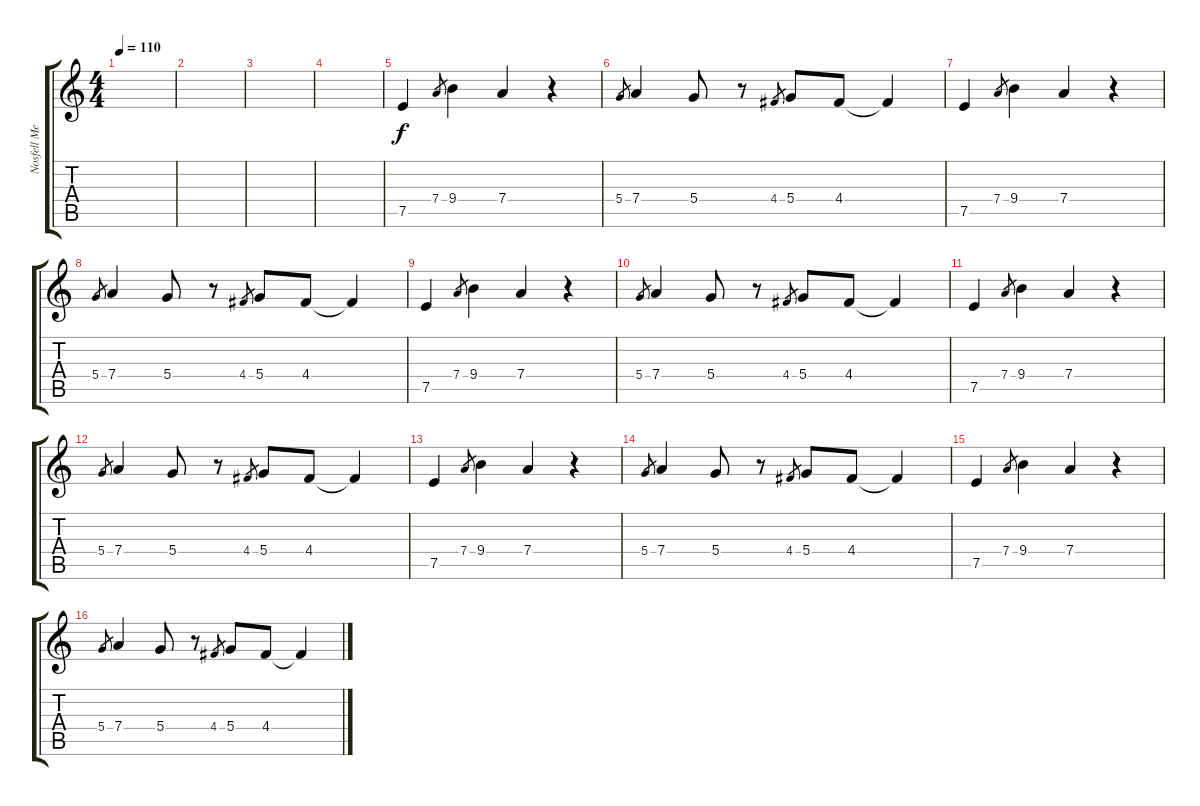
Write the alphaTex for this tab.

\track ("Nosfell Melodie" "Nosfell Me") {instrument acousticguitarnylon}
\staff {score tabs}
\tuning (E4 B3 G3 D3 A2 E2) {hide}
\ts (4 4)
\tempo 110
\clef g2
\ks c
|
|
|
|
7.5.4 7.4.8{gr} 9.4.4 7.4.4 r.4 |
5.4.8{gr} 7.4.4 5.4.8 r.8 4.4.8{gr} 5.4.8 4.4.8 4.4{t}.4 |
7.5.4 7.4.8{gr} 9.4.4 7.4.4 r.4 |
5.4.8{gr} 7.4.4 5.4.8 r.8 4.4.8{gr} 5.4.8 4.4.8 4.4{t}.4 |
7.5.4 7.4.8{gr} 9.4.4 7.4.4 r.4 |
5.4.8{gr} 7.4.4 5.4.8 r.8 4.4.8{gr} 5.4.8 4.4.8 4.4{t}.4 |
7.5.4 7.4.8{gr} 9.4.4 7.4.4 r.4 |
5.4.8{gr} 7.4.4 5.4.8 r.8 4.4.8{gr} 5.4.8 4.4.8 4.4{t}.4 |
7.5.4 7.4.8{gr} 9.4.4 7.4.4 r.4 |
5.4.8{gr} 7.4.4 5.4.8 r.8 4.4.8{gr} 5.4.8 4.4.8 4.4{t}.4 |
7.5.4 7.4.8{gr} 9.4.4 7.4.4 r.4 |
5.4.8{gr} 7.4.4 5.4.8 r.8 4.4.8{gr} 5.4.8 4.4.8 4.4{t}.4
